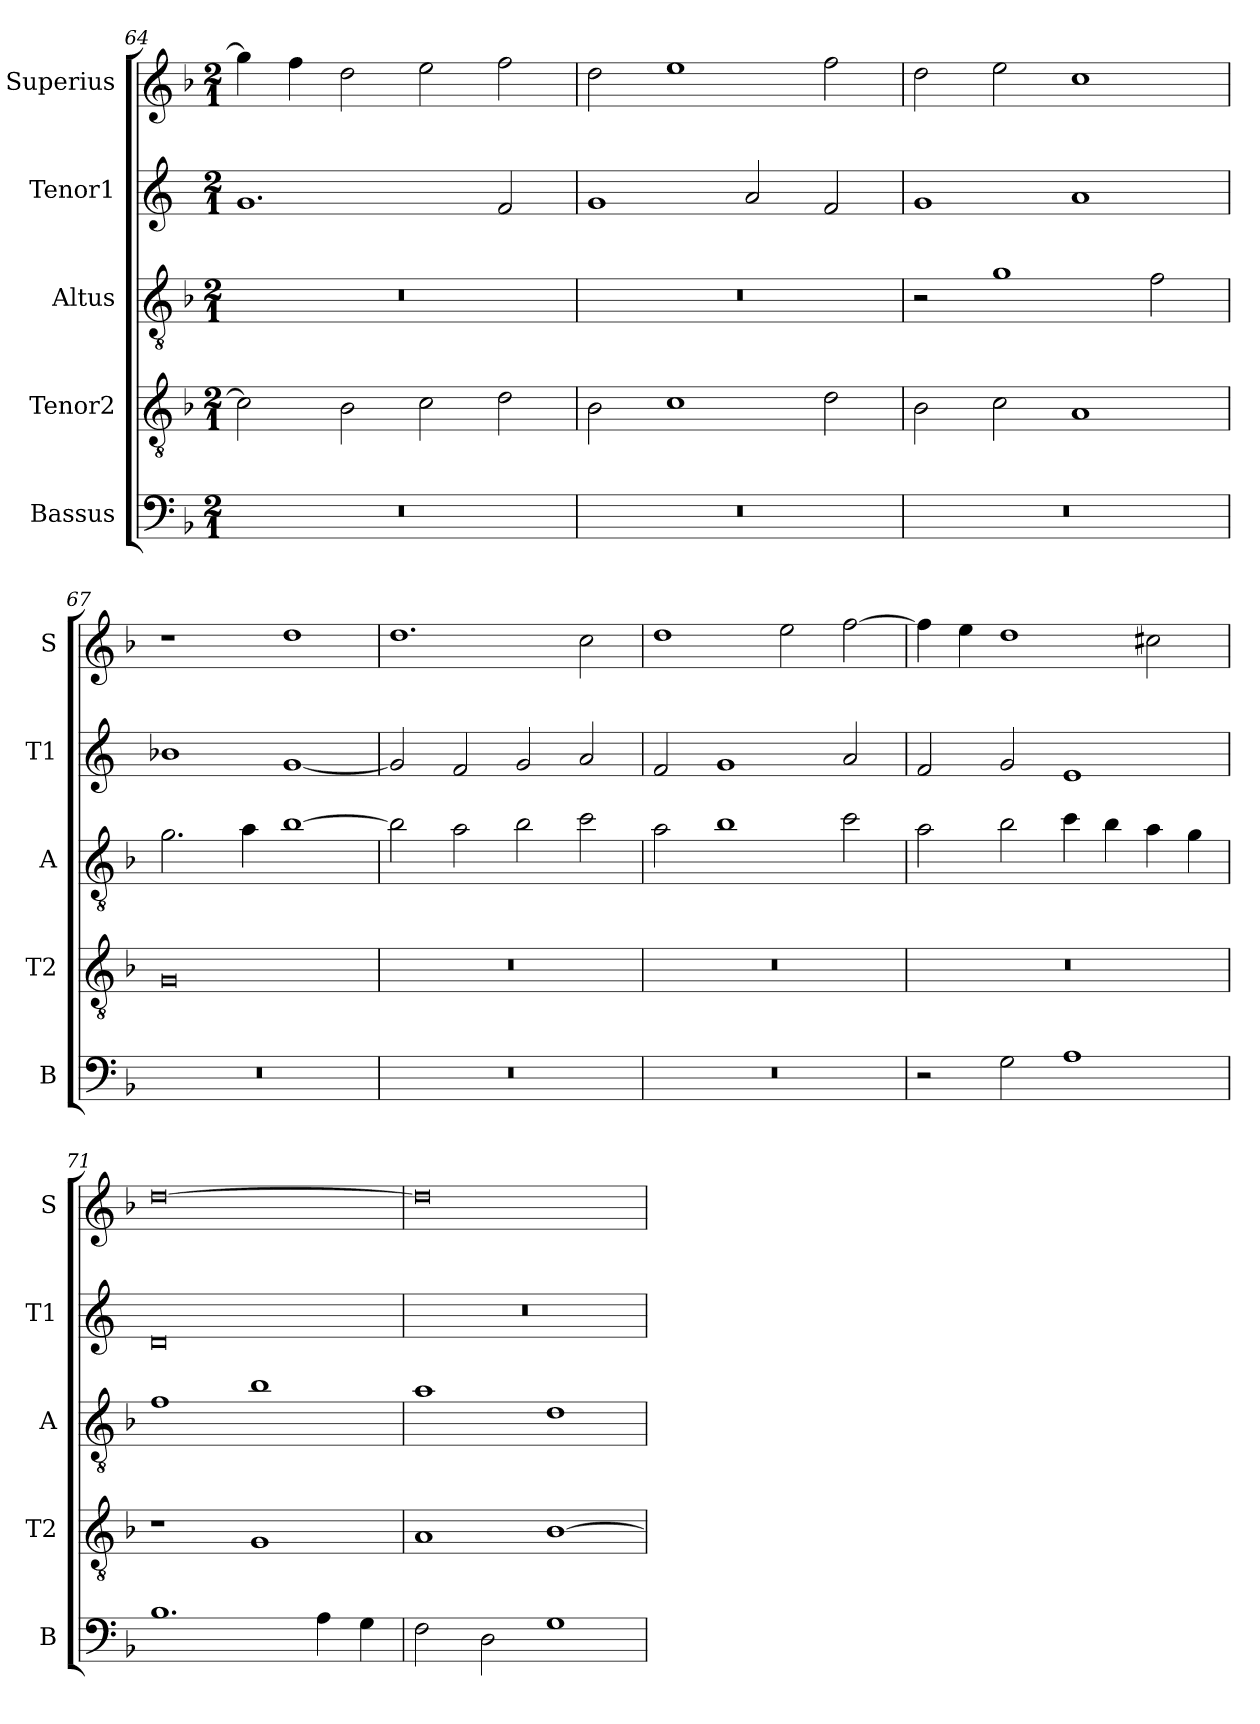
**kern	**kern	**kern	**kern	**kern
*part5	*part4	*part3	*part2	*part1
*staff5	*staff4	*staff3	*staff2	*staff1
*I"Bassus	*I"Tenor2	*I"Altus	*I"Tenor1	*I"Superius
*I'B	*I'T2	*I'A	*I'T1	*I'S
*clefF4	*clefGv2	*clefGv2	*clefG2	*clefG2
*k[b-]	*k[b-]	*k[b-]	*k[]	*k[b-]
*M2/1	*M2/1	*M2/1	*M2/1	*M2/1
=64	=64	=64	=64	=64
0r	2c\]	0r	1.g	4gg\]
.	.	.	.	4ff\
.	2B-\	.	.	2dd\
.	2c\	.	.	2ee\
.	2d\	.	2f/	2ff\
=65	=65	=65	=65	=65
0r	2B-\	0r	1g	2dd\
.	1c	.	.	1ee
.	.	.	2a/	.
.	2d\	.	2f/	2ff\
=66	=66	=66	=66	=66
0r	2B-\	2r	1g	2dd\
.	2c\	1g	.	2ee\
.	1A	.	1a	1cc
.	.	2f\	.	.
=67	=67	=67	=67	=67
0r	0G	2.g\	1b-X	1r
.	.	4a\	.	.
.	.	[1b-	[1g	1dd
=68	=68	=68	=68	=68
0r	0r	2b-\]	2g/]	1.dd
.	.	2a\	2f/	.
.	.	2b-\	2g/	.
.	.	2cc\	2a/	2cc\
=69	=69	=69	=69	=69
0r	0r	2a\	2f/	1dd
.	.	1b-	1g	.
.	.	.	.	2ee\
.	.	2cc\	2a/	[2ff\
=70	=70	=70	=70	=70
2r	0r	2a\	2f/	4ff\]
.	.	.	.	4ee\
2G\	.	2b-\	2g/	1dd
1A	.	4cc\	1e	.
.	.	4b-\	.	.
.	.	4a\	.	2cc#X\
.	.	4g\	.	.
=71	=71	=71	=71	=71
1.B-	1r	1f	0d	[0dd
.	1G	1b-	.	.
4A\	.	.	.	.
4G\	.	.	.	.
=72	=72	=72	=72	=72
2F\	1A	1a	0r	0dd]
2D\	.	.	.	.
1G	[1B-	1d	.	.
=	=	=	=	=
*-	*-	*-	*-	*-
